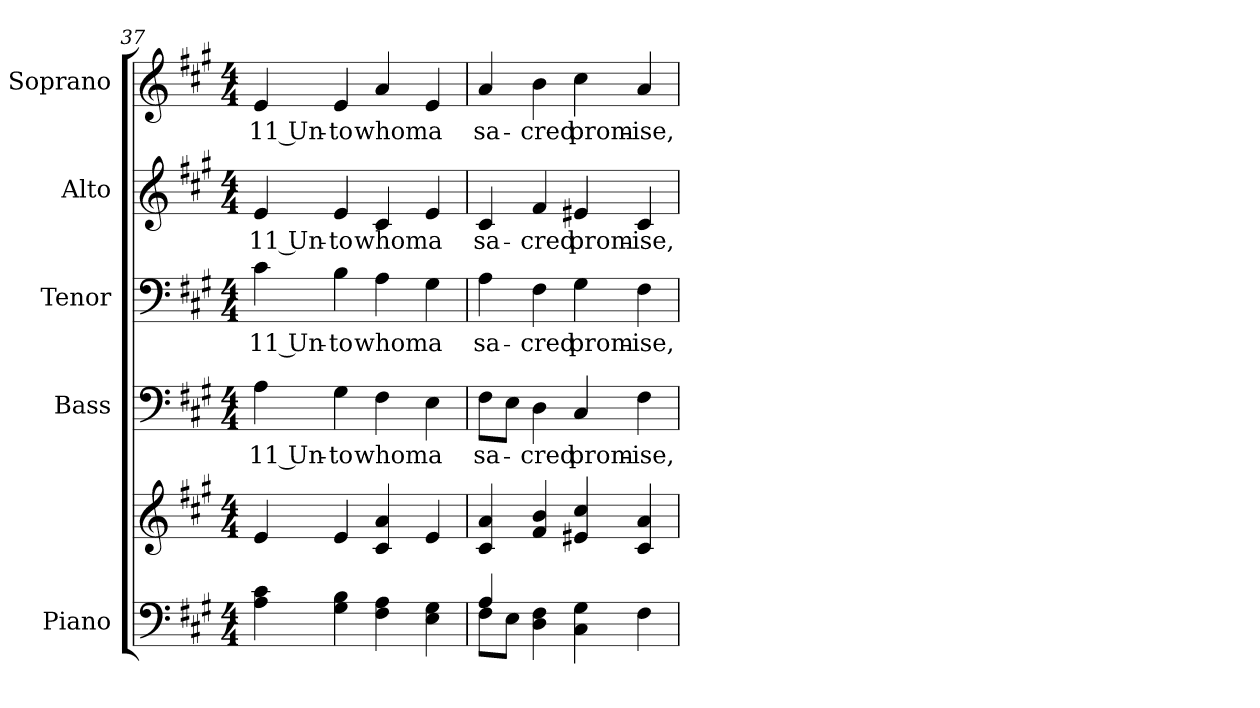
**kern	**kern	**kern	**text	**kern	**text	**kern	**text	**kern	**text
*part5	*part5	*part4	*part4	*part3	*part3	*part2	*part2	*part1	*part1
*staff6	*staff5	*staff4	*staff4	*staff3	*staff3	*staff2	*staff2	*staff1	*staff1
*I"Piano	*	*I"Bass	*	*I"Tenor	*	*I"Alto	*	*I"Soprano	*
*I'Pno.	*	*I'B.	*	*I'T.	*	*I'A.	*	*I'S.	*
!!LO:PB:g=z
*clefF4	*clefG2	*clefF4	*	*clefF4	*	*clefG2	*	*clefG2	*
*k[f#c#g#]	*k[f#c#g#]	*k[f#c#g#]	*	*k[f#c#g#]	*	*k[f#c#g#]	*	*k[f#c#g#]	*
*A:	*A:	*A:	*	*A:	*	*A:	*	*A:	*
*M4/4	*M4/4	*M4/4	*	*M4/4	*	*M4/4	*	*M4/4	*
=37	=37	=37	=37	=37	=37	=37	=37	=37	=37
!	!	!	!LO:LY:b:color=#000000	!	!	!	!	!	!
!	!	!	!	!	!LO:LY:b:color=#000000	!	!	!	!
!	!	!	!	!	!	!	!LO:LY:b:color=#000000	!	!
!	!	!	!	!	!	!	!	!	!LO:LY:b:color=#000000
4Ai\ 4c#i	4ei/	4Ai\	11 Un-	4c#i\	11 Un-	4ei/	11 Un-	4ei/	11 Un-
!	!	!	!LO:LY:b:color=#000000	!	!	!	!	!	!
!	!	!	!	!	!LO:LY:b:color=#000000	!	!	!	!
!	!	!	!	!	!	!	!LO:LY:b:color=#000000	!	!
!	!	!	!	!	!	!	!	!	!LO:LY:b:color=#000000
4G#i\ 4Bi	4ei/	4G#i\	-to	4Bi\	-to	4ei/	-to	4ei/	-to
!	!	!	!LO:LY:b:color=#000000	!	!	!	!	!	!
!	!	!	!	!	!LO:LY:b:color=#000000	!	!	!	!
!	!	!	!	!	!	!	!LO:LY:b:color=#000000	!	!
!	!	!	!	!	!	!	!	!	!LO:LY:b:color=#000000
4F#i\ 4Ai	4c#i/ 4ai	4F#i\	whom	4Ai\	whom	4c#i/	whom	4ai/	whom
!	!	!	!LO:LY:b:color=#000000	!	!	!	!	!	!
!	!	!	!	!	!LO:LY:b:color=#000000	!	!	!	!
!	!	!	!	!	!	!	!LO:LY:b:color=#000000	!	!
!	!	!	!	!	!	!	!	!	!LO:LY:b:color=#000000
4Ei\ 4G#i	4ei/	4Ei\	a	4G#i\	a	4ei/	a	4ei/	a
=38	=38	=38	=38	=38	=38	=38	=38	=38	=38
*^	*	*	*	*	*	*	*	*	*
!	!	!	!	!LO:LY:b:color=#000000	!	!	!	!	!	!
!	!	!	!	!	!	!LO:LY:b:color=#000000	!	!	!	!
!	!	!	!	!	!	!	!	!LO:LY:b:color=#000000	!	!
!	!	!	!	!	!	!	!	!	!	!LO:LY:b:color=#000000
4Ai/	8F#i\L	4c#i/ 4ai	8F#i\L	sa-	4Ai\	sa-	4c#i/	sa-	4ai/	sa-
.	8Ei\J	.	8Ei\J	.	.	.	.	.	.	.
!	!	!	!	!LO:LY:b:color=#000000	!	!	!	!	!	!
!	!	!	!	!	!	!LO:LY:b:color=#000000	!	!	!	!
!	!	!	!	!	!	!	!	!LO:LY:b:color=#000000	!	!
!	!	!	!	!	!	!	!	!	!	!LO:LY:b:color=#000000
4Di\ 4F#i	4ryy	4f#i/ 4bi	4Di\	-cred	4F#i\	-cred	4f#i/	-cred	4bi\	-cred
!	!	!	!	!LO:LY:b:color=#000000	!	!	!	!	!	!
!	!	!	!	!	!	!LO:LY:b:color=#000000	!	!	!	!
!	!	!	!	!	!	!	!	!LO:LY:b:color=#000000	!	!
!	!	!	!	!	!	!	!	!	!	!LO:LY:b:color=#000000
4C#i\ 4G#i	2ryy	4e#Xi/ 4cc#i	4C#i/	prom-	4G#i\	prom-	4e#Xi/	prom-	4cc#i\	prom-
!	!	!	!	!LO:LY:b:color=#000000	!	!	!	!	!	!
!	!	!	!	!	!	!LO:LY:b:color=#000000	!	!	!	!
!	!	!	!	!	!	!	!	!LO:LY:b:color=#000000	!	!
!	!	!	!	!	!	!	!	!	!	!LO:LY:b:color=#000000
4F#i\	.	4c#i/ 4ai	4F#i\	-ise,	4F#i\	-ise,	4c#i/	-ise,	4ai/	-ise,
*v	*v	*	*	*	*	*	*	*	*	*
=	=	=	=	=	=	=	=	=	=
*-	*-	*-	*-	*-	*-	*-	*-	*-	*-
